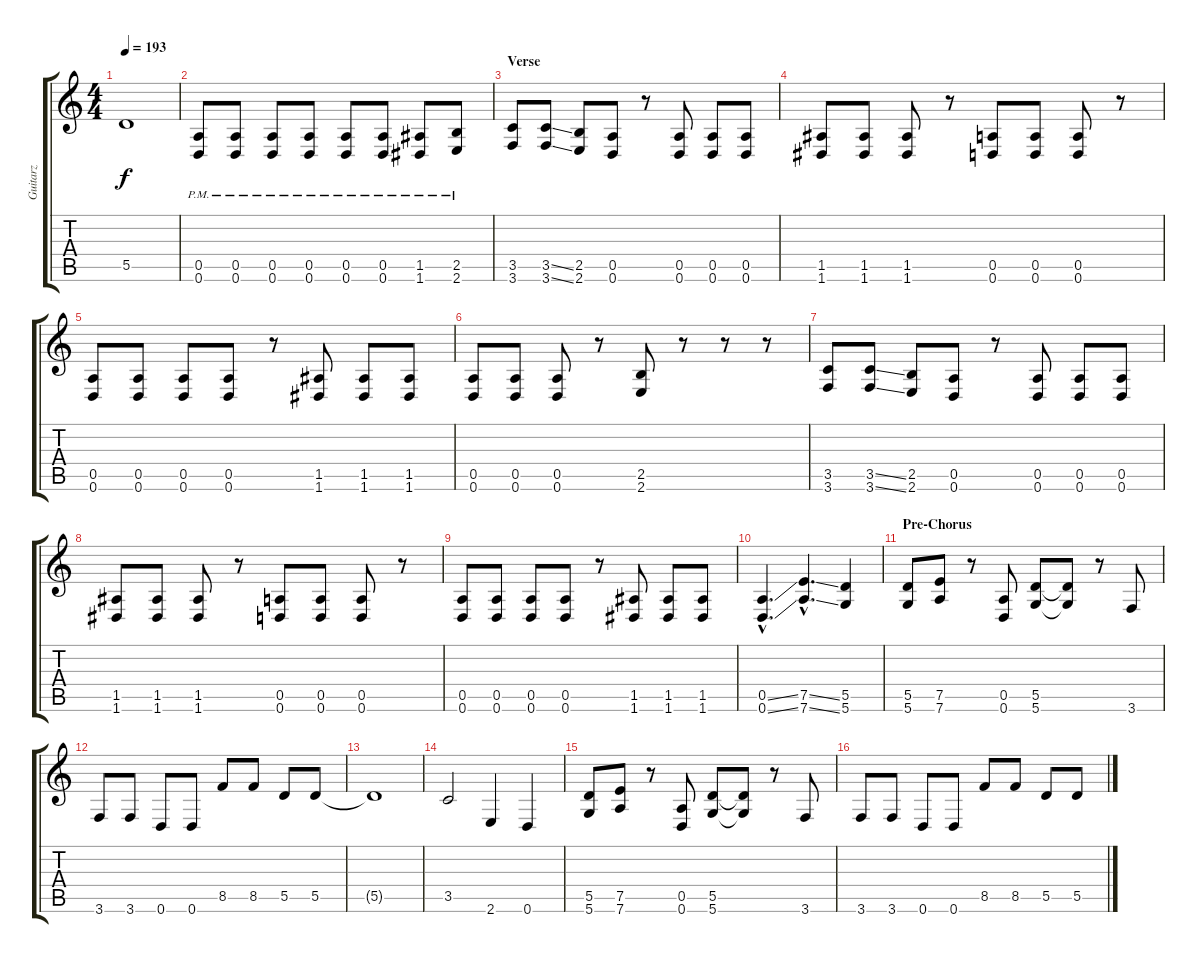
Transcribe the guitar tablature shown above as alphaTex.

\track ("Guitarz" "Guitarz") {instrument overdrivenguitar}
\staff {score tabs}
\tuning (E4 B3 G3 D3 A2 D2) {hide}
\ts (4 4)
\tempo 193
\clef g2
\ks c
5.5{t}.1{dy f} |
(0.5{pm} 0.6{pm}).8 (0.5{pm} 0.6{pm}).8 (0.5{pm} 0.6{pm}).8 (0.5{pm} 0.6{pm}).8 (0.5{pm} 0.6{pm}).8 (0.5{pm} 0.6{pm}).8 (1.5{pm} 1.6{pm}).8 (2.5{pm} 2.6{pm}).8 |
\section ("" "Verse")
(3.5 3.6).8 (3.5{ss} 3.6{ss}).8 (2.5 2.6).8 (0.5 0.6).8 r.8 (0.5 0.6).8 (0.5 0.6).8 (0.5 0.6).8 |
(1.5 1.6).8 (1.5 1.6).8 (1.5 1.6).8 r.8 (0.5 0.6).8 (0.5 0.6).8 (0.5 0.6).8 r.8 |
(0.5 0.6).8 (0.5 0.6).8 (0.5 0.6).8 (0.5 0.6).8 r.8 (1.5 1.6).8 (1.5 1.6).8 (1.5 1.6).8 |
(0.5 0.6).8 (0.5 0.6).8 (0.5 0.6).8 r.8 (2.5 2.6).8 r.8 r.8 r.8 |
(3.5 3.6).8 (3.5{ss} 3.6{ss}).8 (2.5 2.6).8 (0.5 0.6).8 r.8 (0.5 0.6).8 (0.5 0.6).8 (0.5 0.6).8 |
(1.5 1.6).8 (1.5 1.6).8 (1.5 1.6).8 r.8 (0.5 0.6).8 (0.5 0.6).8 (0.5 0.6).8 r.8 |
(0.5 0.6).8 (0.5 0.6).8 (0.5 0.6).8 (0.5 0.6).8 r.8 (1.5 1.6).8 (1.5 1.6).8 (1.5 1.6).8 |
(0.5{ss hac} 0.6{ss hac}).4{d} (7.5{ss hac} 7.6{ss hac}).4{d} (5.5 5.6).4 |
\section ("" "Pre-Chorus")
(5.5 5.6).8 (7.5 7.6).8 r.8 (0.5 0.6).8 (5.5 5.6).8 (5.5{t} 5.6{t}).8 r.8 3.6.8 |
3.6.8 3.6.8 0.6.8 0.6.8 8.5.8 8.5.8 5.5.8 5.5.8 |
5.5{t}.1 |
3.5.2 2.6.4 0.6.4 |
(5.5 5.6).8 (7.5 7.6).8 r.8 (0.5 0.6).8 (5.5 5.6).8 (5.5{t} 5.6{t}).8 r.8 3.6.8 |
3.6.8 3.6.8 0.6.8 0.6.8 8.5.8 8.5.8 5.5.8 5.5.8
